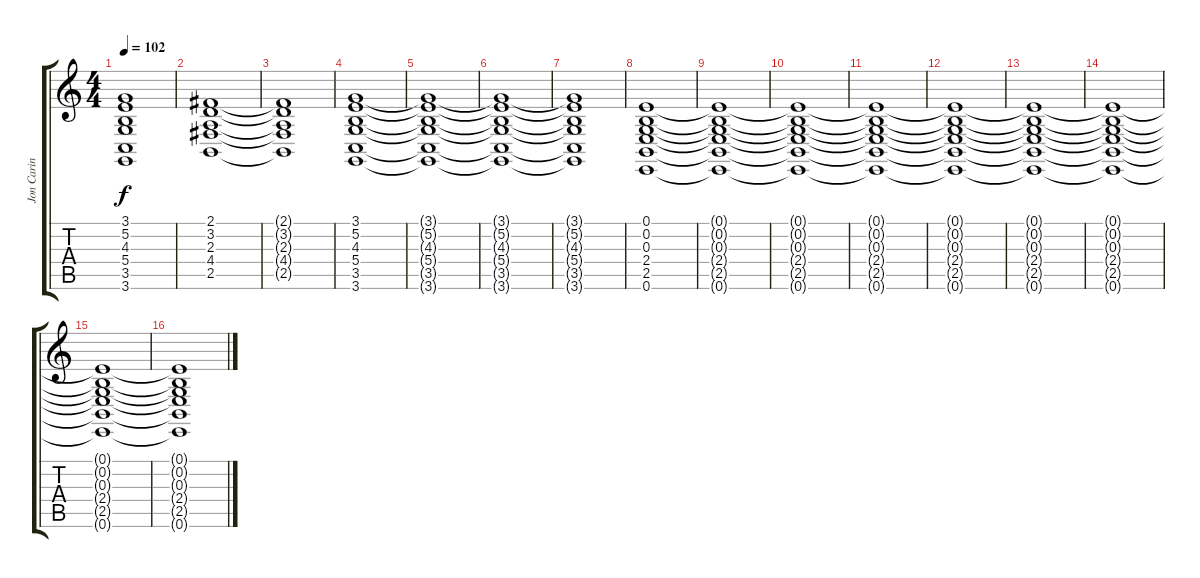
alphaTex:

\track ("Jon Carin" "Jon Carin") {instrument pad3polysynth}
\staff {score tabs}
\tuning (E4 B3 G3 D3 A2 E2) {hide}
\ts (4 4)
\tempo 102
\clef g2
\ks c
(3.1{t} 5.2{t} 4.3{t} 5.4{t} 3.5{t} 3.6{t}).1{dy f} |
(2.1 3.2 2.3 4.4 2.5).1 |
(2.1{t} 3.2{t} 2.3{t} 4.4{t} 2.5{t}).1 |
(3.1 5.2 4.3 5.4 3.5 3.6).1 |
(3.1{t} 5.2{t} 4.3{t} 5.4{t} 3.5{t} 3.6{t}).1 |
(3.1{t} 5.2{t} 4.3{t} 5.4{t} 3.5{t} 3.6{t}).1 |
(3.1{t} 5.2{t} 4.3{t} 5.4{t} 3.5{t} 3.6{t}).1 |
(0.1 0.2 0.3 2.4 2.5 0.6).1 |
(0.1{t} 0.2{t} 0.3{t} 2.4{t} 2.5{t} 0.6{t}).1 |
(0.1{t} 0.2{t} 0.3{t} 2.4{t} 2.5{t} 0.6{t}).1 |
(0.1{t} 0.2{t} 0.3{t} 2.4{t} 2.5{t} 0.6{t}).1 |
(0.1{t} 0.2{t} 0.3{t} 2.4{t} 2.5{t} 0.6{t}).1 |
(0.1{t} 0.2{t} 0.3{t} 2.4{t} 2.5{t} 0.6{t}).1 |
(0.1{t} 0.2{t} 0.3{t} 2.4{t} 2.5{t} 0.6{t}).1 |
(0.1{t} 0.2{t} 0.3{t} 2.4{t} 2.5{t} 0.6{t}).1 |
(0.1{t} 0.2{t} 0.3{t} 2.4{t} 2.5{t} 0.6{t}).1
